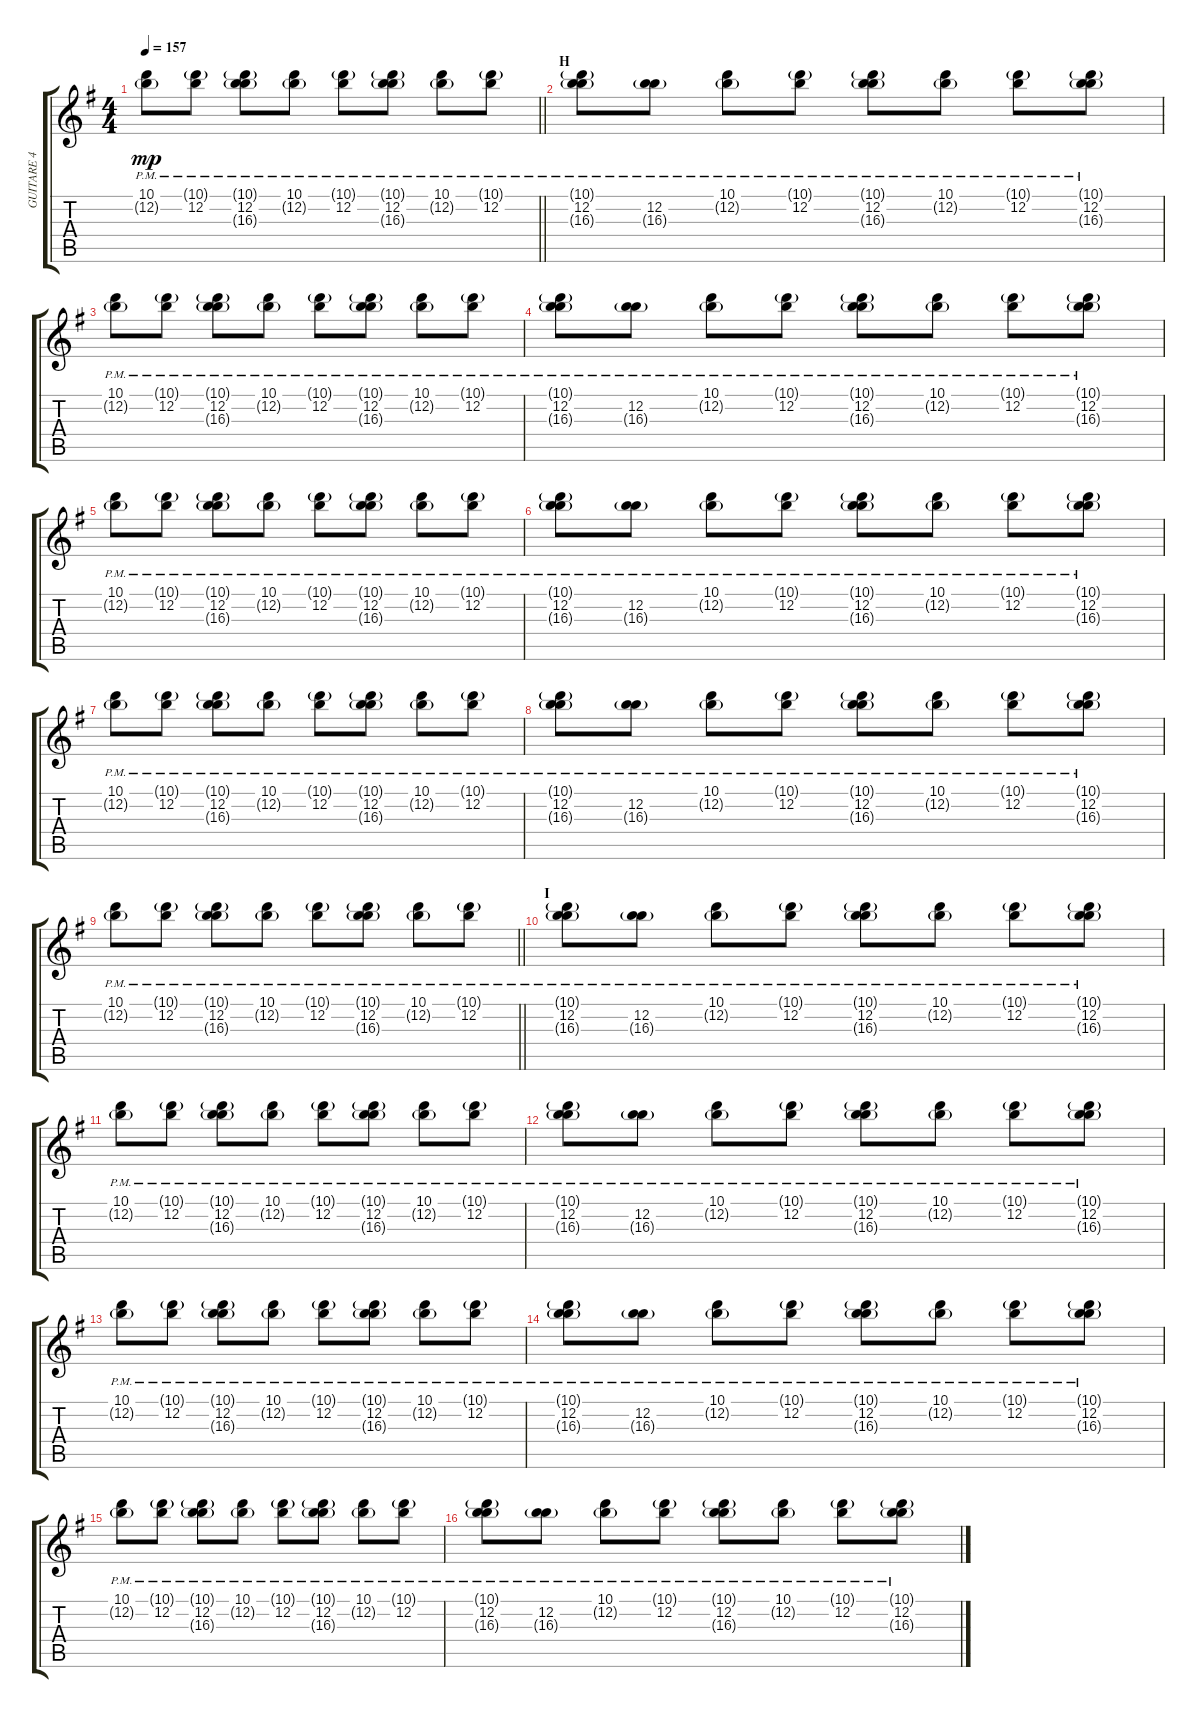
\track ("GUITARE 4" "GUITARE 4") {instrument distortionguitar}
\staff {score tabs}
\tuning (E4 B3 G3 D3 A2 E2) {hide}
\ts (4 4)
\tempo 157
\clef g2
\barLineRight lightlight
\ks g
(10.1{pm} 12.2{g pm}).8{dy mp} (10.1{g pm} 12.2{pm}).8 (10.1{g pm} 12.2{pm} 16.3{g pm}).8 (10.1{pm} 12.2{g pm}).8 (10.1{g pm} 12.2{pm}).8 (10.1{g pm} 12.2{pm} 16.3{g pm}).8 (10.1{pm} 12.2{g pm}).8 (10.1{g pm} 12.2{pm}).8 |
\section ("" "H")
(10.1{g pm} 12.2{pm} 16.3{g pm}).8 (12.2{pm} 16.3{g pm}).8 (10.1{pm} 12.2{g pm}).8 (10.1{g pm} 12.2{pm}).8 (10.1{g pm} 12.2{pm} 16.3{g pm}).8 (10.1{pm} 12.2{g pm}).8 (10.1{g pm} 12.2{pm}).8 (10.1{g pm} 12.2{pm} 16.3{g pm}).8 |
(10.1{pm} 12.2{g pm}).8 (10.1{g pm} 12.2{pm}).8 (10.1{g pm} 12.2{pm} 16.3{g pm}).8 (10.1{pm} 12.2{g pm}).8 (10.1{g pm} 12.2{pm}).8 (10.1{g pm} 12.2{pm} 16.3{g pm}).8 (10.1{pm} 12.2{g pm}).8 (10.1{g pm} 12.2{pm}).8 |
(10.1{g pm} 12.2{pm} 16.3{g pm}).8 (12.2{pm} 16.3{g pm}).8 (10.1{pm} 12.2{g pm}).8 (10.1{g pm} 12.2{pm}).8 (10.1{g pm} 12.2{pm} 16.3{g pm}).8 (10.1{pm} 12.2{g pm}).8 (10.1{g pm} 12.2{pm}).8 (10.1{g pm} 12.2{pm} 16.3{g pm}).8 |
(10.1{pm} 12.2{g pm}).8 (10.1{g pm} 12.2{pm}).8 (10.1{g pm} 12.2{pm} 16.3{g pm}).8 (10.1{pm} 12.2{g pm}).8 (10.1{g pm} 12.2{pm}).8 (10.1{g pm} 12.2{pm} 16.3{g pm}).8 (10.1{pm} 12.2{g pm}).8 (10.1{g pm} 12.2{pm}).8 |
(10.1{g pm} 12.2{pm} 16.3{g pm}).8 (12.2{pm} 16.3{g pm}).8 (10.1{pm} 12.2{g pm}).8 (10.1{g pm} 12.2{pm}).8 (10.1{g pm} 12.2{pm} 16.3{g pm}).8 (10.1{pm} 12.2{g pm}).8 (10.1{g pm} 12.2{pm}).8 (10.1{g pm} 12.2{pm} 16.3{g pm}).8 |
(10.1{pm} 12.2{g pm}).8 (10.1{g pm} 12.2{pm}).8 (10.1{g pm} 12.2{pm} 16.3{g pm}).8 (10.1{pm} 12.2{g pm}).8 (10.1{g pm} 12.2{pm}).8 (10.1{g pm} 12.2{pm} 16.3{g pm}).8 (10.1{pm} 12.2{g pm}).8 (10.1{g pm} 12.2{pm}).8 |
(10.1{g pm} 12.2{pm} 16.3{g pm}).8 (12.2{pm} 16.3{g pm}).8 (10.1{pm} 12.2{g pm}).8 (10.1{g pm} 12.2{pm}).8 (10.1{g pm} 12.2{pm} 16.3{g pm}).8 (10.1{pm} 12.2{g pm}).8 (10.1{g pm} 12.2{pm}).8 (10.1{g pm} 12.2{pm} 16.3{g pm}).8 |
\barLineRight lightlight
(10.1{pm} 12.2{g pm}).8 (10.1{g pm} 12.2{pm}).8 (10.1{g pm} 12.2{pm} 16.3{g pm}).8 (10.1{pm} 12.2{g pm}).8 (10.1{g pm} 12.2{pm}).8 (10.1{g pm} 12.2{pm} 16.3{g pm}).8 (10.1{pm} 12.2{g pm}).8 (10.1{g pm} 12.2{pm}).8 |
\section ("" "I")
(10.1{g pm} 12.2{pm} 16.3{g pm}).8 (12.2{pm} 16.3{g pm}).8 (10.1{pm} 12.2{g pm}).8 (10.1{g pm} 12.2{pm}).8 (10.1{g pm} 12.2{pm} 16.3{g pm}).8 (10.1{pm} 12.2{g pm}).8 (10.1{g pm} 12.2{pm}).8 (10.1{g pm} 12.2{pm} 16.3{g pm}).8 |
(10.1{pm} 12.2{g pm}).8 (10.1{g pm} 12.2{pm}).8 (10.1{g pm} 12.2{pm} 16.3{g pm}).8 (10.1{pm} 12.2{g pm}).8 (10.1{g pm} 12.2{pm}).8 (10.1{g pm} 12.2{pm} 16.3{g pm}).8 (10.1{pm} 12.2{g pm}).8 (10.1{g pm} 12.2{pm}).8 |
(10.1{g pm} 12.2{pm} 16.3{g pm}).8 (12.2{pm} 16.3{g pm}).8 (10.1{pm} 12.2{g pm}).8 (10.1{g pm} 12.2{pm}).8 (10.1{g pm} 12.2{pm} 16.3{g pm}).8 (10.1{pm} 12.2{g pm}).8 (10.1{g pm} 12.2{pm}).8 (10.1{g pm} 12.2{pm} 16.3{g pm}).8 |
(10.1{pm} 12.2{g pm}).8 (10.1{g pm} 12.2{pm}).8 (10.1{g pm} 12.2{pm} 16.3{g pm}).8 (10.1{pm} 12.2{g pm}).8 (10.1{g pm} 12.2{pm}).8 (10.1{g pm} 12.2{pm} 16.3{g pm}).8 (10.1{pm} 12.2{g pm}).8 (10.1{g pm} 12.2{pm}).8 |
(10.1{g pm} 12.2{pm} 16.3{g pm}).8 (12.2{pm} 16.3{g pm}).8 (10.1{pm} 12.2{g pm}).8 (10.1{g pm} 12.2{pm}).8 (10.1{g pm} 12.2{pm} 16.3{g pm}).8 (10.1{pm} 12.2{g pm}).8 (10.1{g pm} 12.2{pm}).8 (10.1{g pm} 12.2{pm} 16.3{g pm}).8 |
(10.1{pm} 12.2{g pm}).8 (10.1{g pm} 12.2{pm}).8 (10.1{g pm} 12.2{pm} 16.3{g pm}).8 (10.1{pm} 12.2{g pm}).8 (10.1{g pm} 12.2{pm}).8 (10.1{g pm} 12.2{pm} 16.3{g pm}).8 (10.1{pm} 12.2{g pm}).8 (10.1{g pm} 12.2{pm}).8 |
(10.1{g pm} 12.2{pm} 16.3{g pm}).8 (12.2{pm} 16.3{g pm}).8 (10.1{pm} 12.2{g pm}).8 (10.1{g pm} 12.2{pm}).8 (10.1{g pm} 12.2{pm} 16.3{g pm}).8 (10.1{pm} 12.2{g pm}).8 (10.1{g pm} 12.2{pm}).8 (10.1{g pm} 12.2{pm} 16.3{g pm}).8
